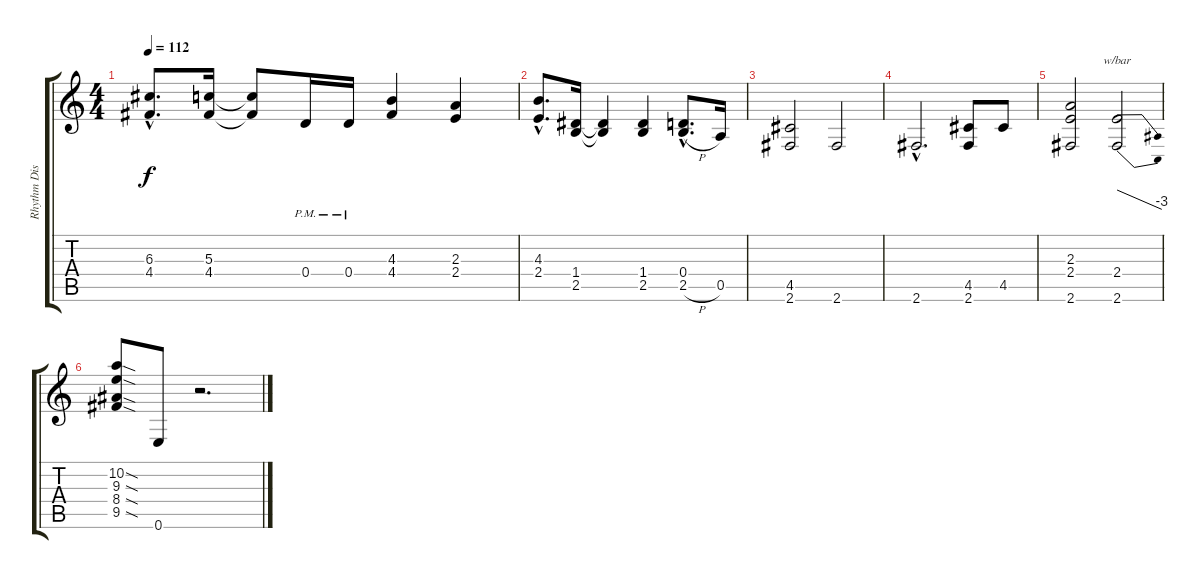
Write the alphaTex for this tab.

\track ("Rhythm Distortion" "Rhythm Dis") {instrument distortionguitar}
\staff {score tabs}
\tuning (E4 B3 G3 D3 A2 E2) {hide}
\ts (4 4)
\tempo 112
\clef g2
\ks c
(6.3{hac} 4.4{hac}).8{d dy f} (5.3 4.4).16 (5.3{t} 4.4{t}).8 0.4{pm}.16 0.4{pm}.16 (4.3 4.4).4 (2.3 2.4).4 |
(4.3{hac} 2.4{hac}).8{d} (1.4 2.5).16 (1.4{t} 2.5{t}).4 (1.4 2.5).4 (0.4{hac} 2.5{h hac}).8{d} 0.5.16 |
(4.5 2.6).2 2.6.2 |
2.6{hac}.2{d} (4.5 2.6).8 4.5.8 |
(2.3 2.4 2.6).2 (2.4 2.6).2{tbe (dive default 0 0 60 -12)} |
(10.2{sod} 9.3{sod} 8.4{sod} 9.5{sod}).8 0.6.8 r.2{d}
